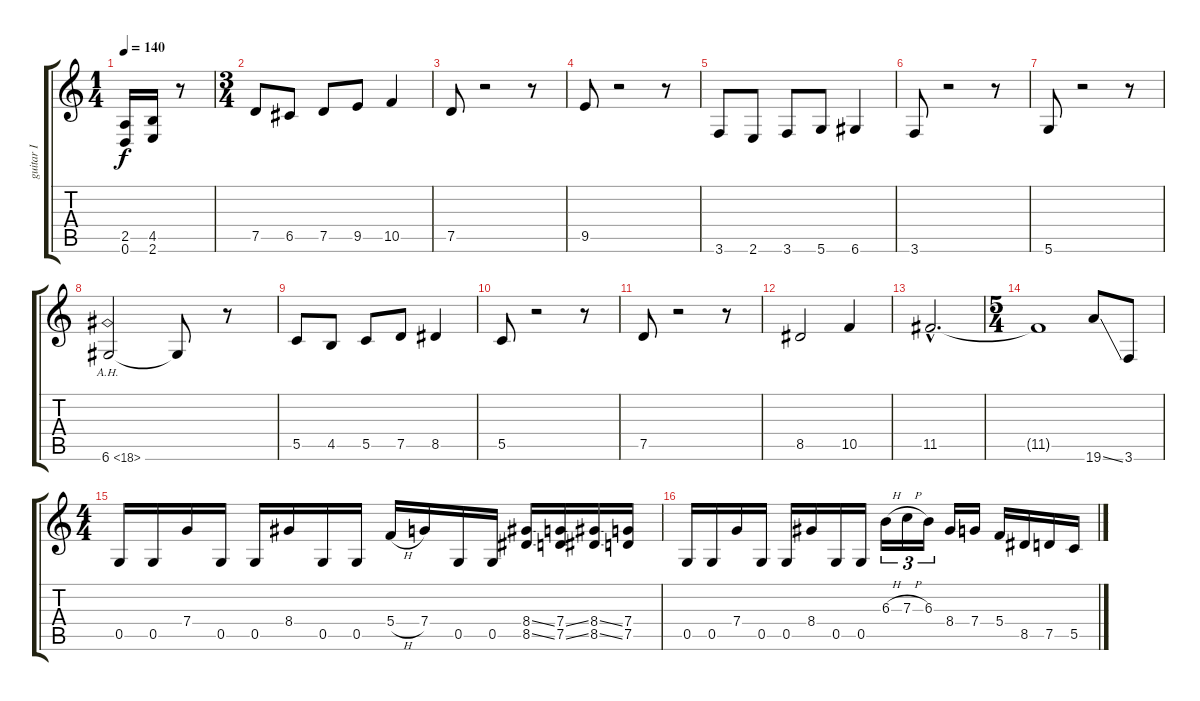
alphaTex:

\track ("guitar I" "guitar I") {instrument overdrivenguitar}
\staff {score tabs}
\tuning (D4 A3 F3 C3 G2 D2) {hide}
\ts (1 4)
\tempo 140
\clef g2
\ks c
(2.5 0.6).16{dy f instrument overdrivenguitar} (4.5 2.6).16 r.8 |
\ts (3 4)
7.5.8 6.5.8 7.5.8 9.5.8 10.5.4 |
7.5.8 r.2 r.8 |
9.5.8 r.2 r.8 |
3.6.8 2.6.8 3.6.8 5.6.8 6.6.4 |
3.6.8 r.2 r.8 |
5.6.8 r.2 r.8 |
6.6{ah 12}.2 6.6{t}.8 r.8 |
5.5.8 4.5.8 5.5.8 7.5.8 8.5.4 |
5.5.8 r.2 r.8 |
7.5.8 r.2 r.8 |
8.5.2 10.5.4 |
11.5{hac}.2{d} |
\ts (5 4)
11.5{t}.1 19.6{ss}.8 3.6.8 |
\ts (4 4)
0.5.16 0.5.16 7.4.16 0.5.16 0.5.16 8.4.16 0.5.16 0.5.16 5.4{h}.16 7.4.16 0.5.16 0.5.16 (8.4{ss} 8.5{ss}).16 (7.4{ss} 7.5{ss}).16 (8.4{ss} 8.5{ss}).16 (7.4 7.5).16 |
0.5.16 0.5.16 7.4.16 0.5.16 0.5.16 8.4.16 0.5.16 0.5.16 6.3{h}.16{tu (3 2)} 7.3{h}.16{tu (3 2)} 6.3.16{tu (3 2)} 8.4.16 7.4.16 5.4.16 8.5.16 7.5.16 5.5.16
